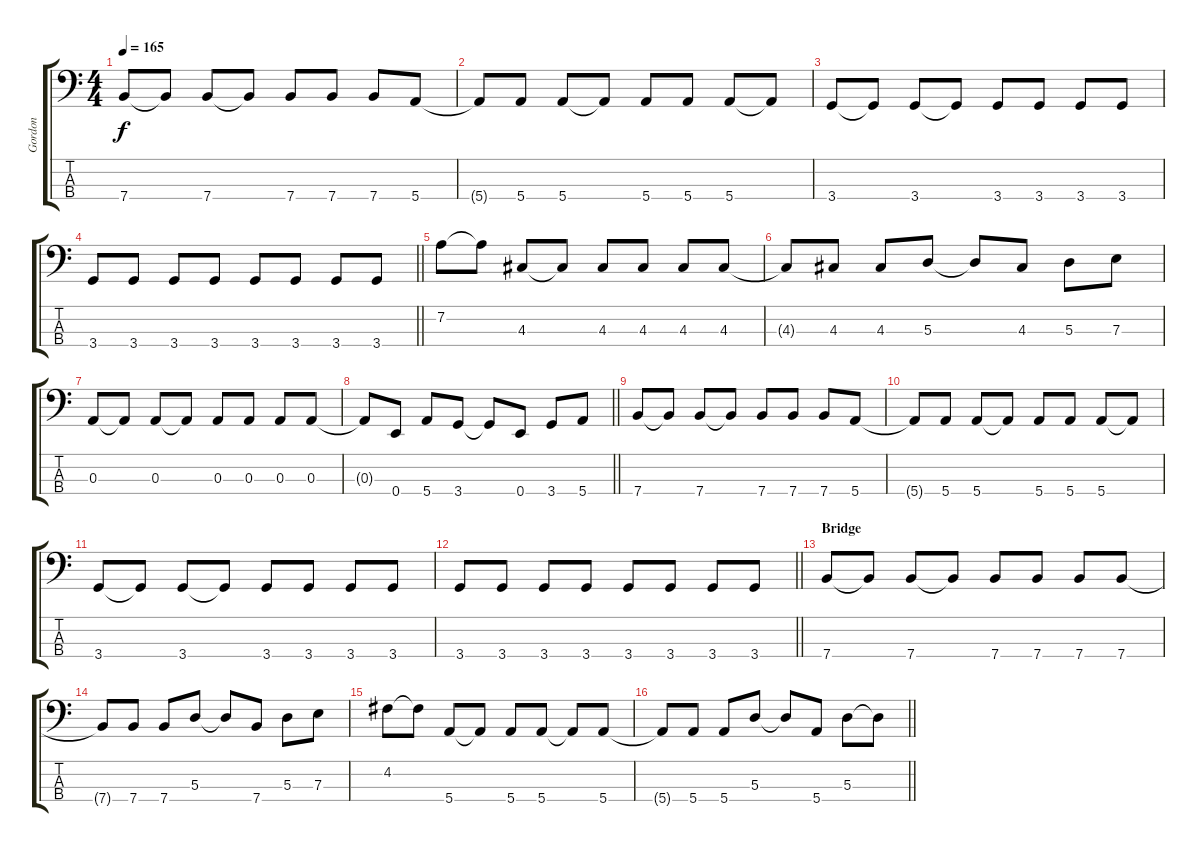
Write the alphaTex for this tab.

\track ("Gordon" "Gordon") {instrument acousticguitarsteel}
\staff {score tabs}
\tuning (G2 D2 A1 E1) {hide}
\ts (4 4)
\tempo 165
\clef f4
\ks c
7.4.8{dy f} 7.4{t}.8 7.4.8 7.4{t}.8 7.4.8 7.4.8 7.4.8 5.4.8 |
5.4{t}.8 5.4.8 5.4.8 5.4{t}.8 5.4.8 5.4.8 5.4.8 5.4{t}.8 |
3.4.8 3.4{t}.8 3.4.8 3.4{t}.8 3.4.8 3.4.8 3.4.8 3.4.8 |
\barLineRight lightlight
3.4.8 3.4.8 3.4.8 3.4.8 3.4.8 3.4.8 3.4.8 3.4.8 |
7.2.8 7.2{t}.8 4.3.8 4.3{t}.8 4.3.8 4.3.8 4.3.8 4.3.8 |
4.3{t}.8 4.3.8 4.3.8 5.3.8 5.3{t}.8 4.3.8 5.3.8 7.3.8 |
0.3.8 0.3{t}.8 0.3.8 0.3{t}.8 0.3.8 0.3.8 0.3.8 0.3.8 |
\barLineRight lightlight
0.3{t}.8 0.4.8 5.4.8 3.4.8 3.4{t}.8 0.4.8 3.4.8 5.4.8 |
7.4.8 7.4{t}.8 7.4.8 7.4{t}.8 7.4.8 7.4.8 7.4.8 5.4.8 |
5.4{t}.8 5.4.8 5.4.8 5.4{t}.8 5.4.8 5.4.8 5.4.8 5.4{t}.8 |
3.4.8 3.4{t}.8 3.4.8 3.4{t}.8 3.4.8 3.4.8 3.4.8 3.4.8 |
\barLineRight lightlight
3.4.8 3.4.8 3.4.8 3.4.8 3.4.8 3.4.8 3.4.8 3.4.8 |
\section ("" "Bridge")
7.4.8 7.4{t}.8 7.4.8 7.4{t}.8 7.4.8 7.4.8 7.4.8 7.4.8 |
7.4{t}.8 7.4.8 7.4.8 5.3.8 5.3{t}.8 7.4.8 5.3.8 7.3.8 |
4.2.8 4.2{t}.8 5.4.8 5.4{t}.8 5.4.8 5.4.8 5.4{t}.8 5.4.8 |
\barLineRight lightlight
5.4{t}.8 5.4.8 5.4.8 5.3.8 5.3{t}.8 5.4.8 5.3.8 5.3{t}.8
